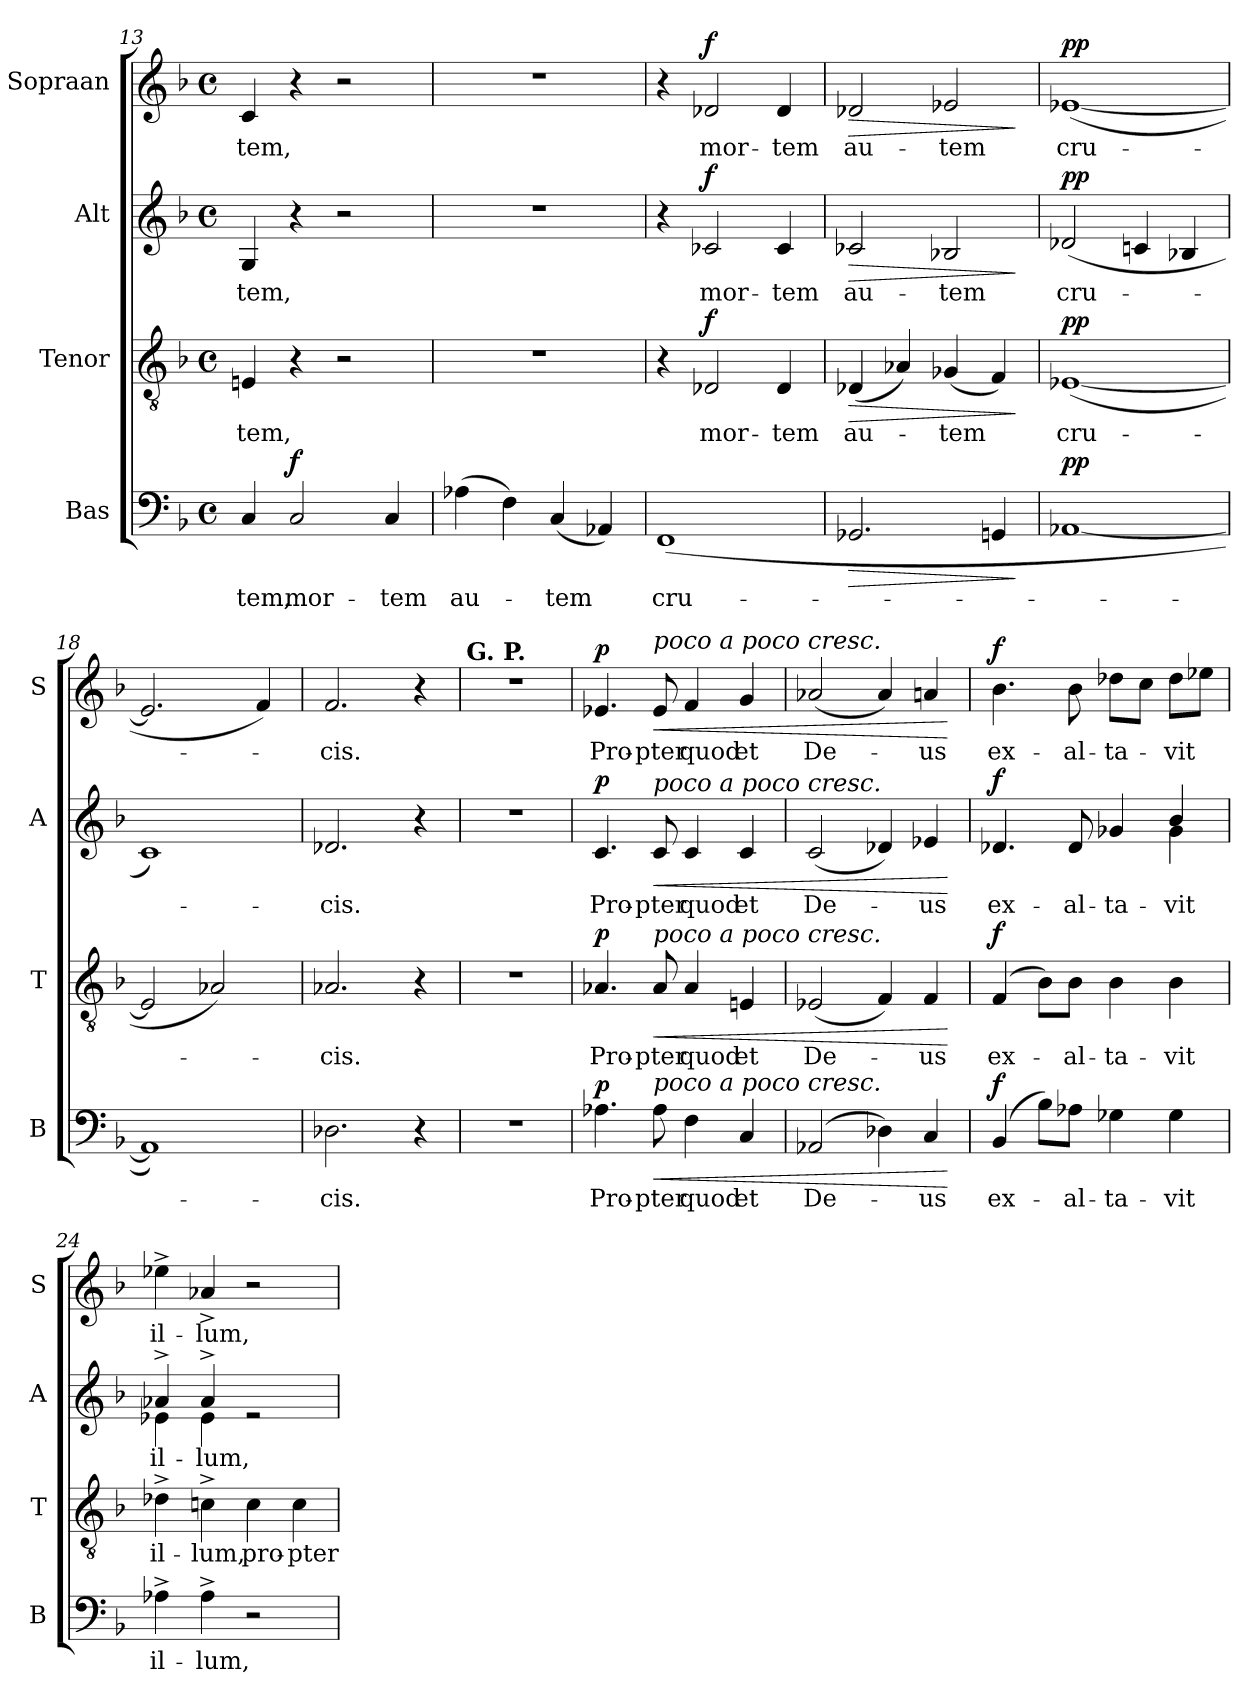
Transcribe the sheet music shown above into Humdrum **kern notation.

**kern	**text	**dynam	**kern	**text	**dynam	**kern	**text	**dynam	**kern	**text	**dynam
*part4	*part4	*part4	*part3	*part3	*part3	*part2	*part2	*part2	*part1	*part1	*part1
*staff4	*staff4	*staff4	*staff3	*staff3	*staff3	*staff2	*staff2	*staff2	*staff1	*staff1	*staff1
*I"Bas	*	*	*I"Tenor	*	*	*I"Alt	*	*	*I"Sopraan	*	*
*I'B	*	*	*I'T	*	*	*I'A	*	*	*I'S	*	*
!!LO:LB:g=z
*clefF4	*	*	*clefGv2	*	*	*clefG2	*	*	*clefG2	*	*
*k[b-]	*	*	*k[b-]	*	*	*k[b-]	*	*	*k[b-]	*	*
*M4/4	*	*	*M4/4	*	*	*M4/4	*	*	*M4/4	*	*
*met(c)	*	*	*met(c)	*	*	*met(c)	*	*	*met(c)	*	*
=13	=13	=13	=13	=13	=13	=13	=13	=13	=13	=13	=13
4C/	-tem,	.	4En/	-tem,	.	4G/	-tem,	.	4c/	-tem,	.
!	!	!LO:DY:a	!	!	!	!	!	!	!	!	!
2C/	mor-	f	4r	.	.	4r	.	.	4r	.	.
.	.	.	2r	.	.	2r	.	.	2r	.	.
4C/	-tem	.	.	.	.	.	.	.	.	.	.
=14	=14	=14	=14	=14	=14	=14	=14	=14	=14	=14	=14
(4A-X\	au-	.	1r	.	.	1r	.	.	1r	.	.
4F\)	.	.	.	.	.	.	.	.	.	.	.
(4C/	-tem	.	.	.	.	.	.	.	.	.	.
4AA-X/)	.	.	.	.	.	.	.	.	.	.	.
=15	=15	=15	=15	=15	=15	=15	=15	=15	=15	=15	=15
(1FF	cru-	.	4r	.	.	4r	.	.	4r	.	.
!	!	!	!	!	!LO:DY:a	!	!	!LO:DY:a	!	!	!LO:DY:a
.	.	.	2D-X/	mor-	f	2c-X/	mor-	f	2d-X/	mor-	f
.	.	.	4D-/	-tem	.	4c-/	-tem	.	4d-/	-tem	.
=16	=16	=16	=16	=16	=16	=16	=16	=16	=16	=16	=16
!	!	!LO:HP:b	!	!	!LO:HP:b	!	!	!LO:HP:b	!	!	!LO:HP:b
2.GG-X/	.	>	(4D-X/	au-	>	2c-X/	au-	>	2d-X/	au-	>
.	.	.	4A-X/)	.	.	.	.	.	.	.	.
.	.	.	(4G-X/	-tem	.	2B-X/	-tem	.	2e-X/	-tem	.
4GGn/	.	.	4F/)	.	.	.	.	.	.	.	.
.	.	]	.	.	]	.	.	]	.	.	]
=17	=17	=17	=17	=17	=17	=17	=17	=17	=17	=17	=17
!	!	!LO:DY:a	!	!	!LO:DY:a	!	!	!LO:DY:a	!	!	!LO:DY:a
[1AA-X	.	pp	([1E-X	cru-	pp	(2d-X/	cru-	pp	([1e-X	cru-	pp
.	.	.	.	.	.	4cn/	.	.	.	.	.
.	.	.	.	.	.	4B-X/	.	.	.	.	.
=18	=18	=18	=18	=18	=18	=18	=18	=18	=18	=18	=18
1AA-])	.	.	2E-/]	.	.	1c)	.	.	2.e-/]	.	.
.	.	.	2A-X/)	.	.	.	.	.	.	.	.
.	.	.	.	.	.	.	.	.	4f/)	.	.
=19	=19	=19	=19	=19	=19	=19	=19	=19	=19	=19	=19
2.D-X\	-cis.	.	2.A-X/	-cis.	.	2.d-X/	-cis.	.	2.f/	cis.	.
4r	.	.	4r	.	.	4r	.	.	4r	.	.
=20	=20	=20	=20	=20	=20	=20	=20	=20	=20	=20	=20
!	!	!	!	!	!	!	!	!	!LO:TX:a:B:t=G. P.	!	!
1r	.	.	1r	.	.	1r	.	.	1r	.	.
!!LO:PB:g=z
=21	=21	=21	=21	=21	=21	=21	=21	=21	=21	=21	=21
!	!	!LO:DY:a	!	!	!LO:DY:a	!	!	!LO:DY:a	!	!	!LO:DY:a
4.A-X\	Pro-	p	4.A-X/	Pro-	p	4.c/	Pro-	p	4.e-X/	Pro-	p
!	!	!	!	!	!	!	!	!	!LO:TX:a:i:t=poco a poco cresc.	!	!
!	!	!	!	!	!	!LO:TX:a:i:t=poco a poco cresc.	!	!	!	!	!
!	!	!	!LO:TX:a:i:t=poco a poco cresc.	!	!	!	!	!	!	!	!
!LO:TX:a:i:t=poco a poco cresc.	!	!	!	!	!	!	!	!	!	!	!
!	!	!LO:HP:b	!	!	!LO:HP:b	!	!	!LO:HP:b	!	!	!LO:HP:b
8A-\	-pter	<	8A-/	-pter	<	8c/	-pter	<	8e-/	-pter	<
4F\	quod	.	4A-/	quod	.	4c/	quod	.	4f/	quod	.
4C/	et	.	4En/	et	.	4c/	et	.	4g/	et	.
=22	=22	=22	=22	=22	=22	=22	=22	=22	=22	=22	=22
(2AA-X/	De-	.	(2E-X/	De-	.	(2c/	De-	.	(2a-X/	De-	.
4D-X\)	.	.	4F/)	.	.	4d-X/)	.	.	4a-/)	.	.
4C/	-us	.	4F/	-us	.	4e-X/	-us	.	4an/	-us	.
.	.	[	.	.	[	.	.	[	.	.	[
=23	=23	=23	=23	=23	=23	=23	=23	=23	=23	=23	=23
*	*	*	*	*	*	*^	*	*	*	*	*
!	!	!LO:DY:a	!	!	!LO:DY:a	!	!	!	!LO:DY:a	!	!	!LO:DY:a
(4BB-/	ex-	f	(4F/	ex-	f	4.d-X/	2.ryy	ex-	f	4.b-\	ex-	f
8B-\L)	.	.	8B-\L)	.	.	.	.	.	.	.	.	.
8A-X\J	-al-	.	8B-\J	-al-	.	8d-/	.	-al-	.	8b-\	-al-	.
4G-X\	-ta-	.	4B-\	-ta-	.	4g-X/	.	-ta-	.	8dd-X\L	-ta-	.
.	.	.	.	.	.	.	.	.	.	8cc\J	.	.
4G-\	-vit	.	4B-\	-vit	.	4b-/	4g-\	-vit	.	8dd-\L	-vit	.
.	.	.	.	.	.	.	.	.	.	8ee-X\J	.	.
=24	=24	=24	=24	=24	=24	=24	=24	=24	=24	=24	=24	=24
4A-X^\	il-	.	4d-X^\	il-	.	4a-X^/	4e-X\	il-	.	4ee-X^\	il-	.
4A-^\	-lum,	.	4cn^\	-lum,	.	4a-^/	4e-\	-lum,	.	4a-X^/	-lum,	.
2r	.	.	4c\	pro-	.	2re	2ryy	.	.	2r	.	.
.	.	.	4c\	-pter	.	.	.	.	.	.	.	.
*	*	*	*	*	*	*v	*v	*	*	*	*	*
=	=	=	=	=	=	=	=	=	=	=	=
*-	*-	*-	*-	*-	*-	*-	*-	*-	*-	*-	*-
